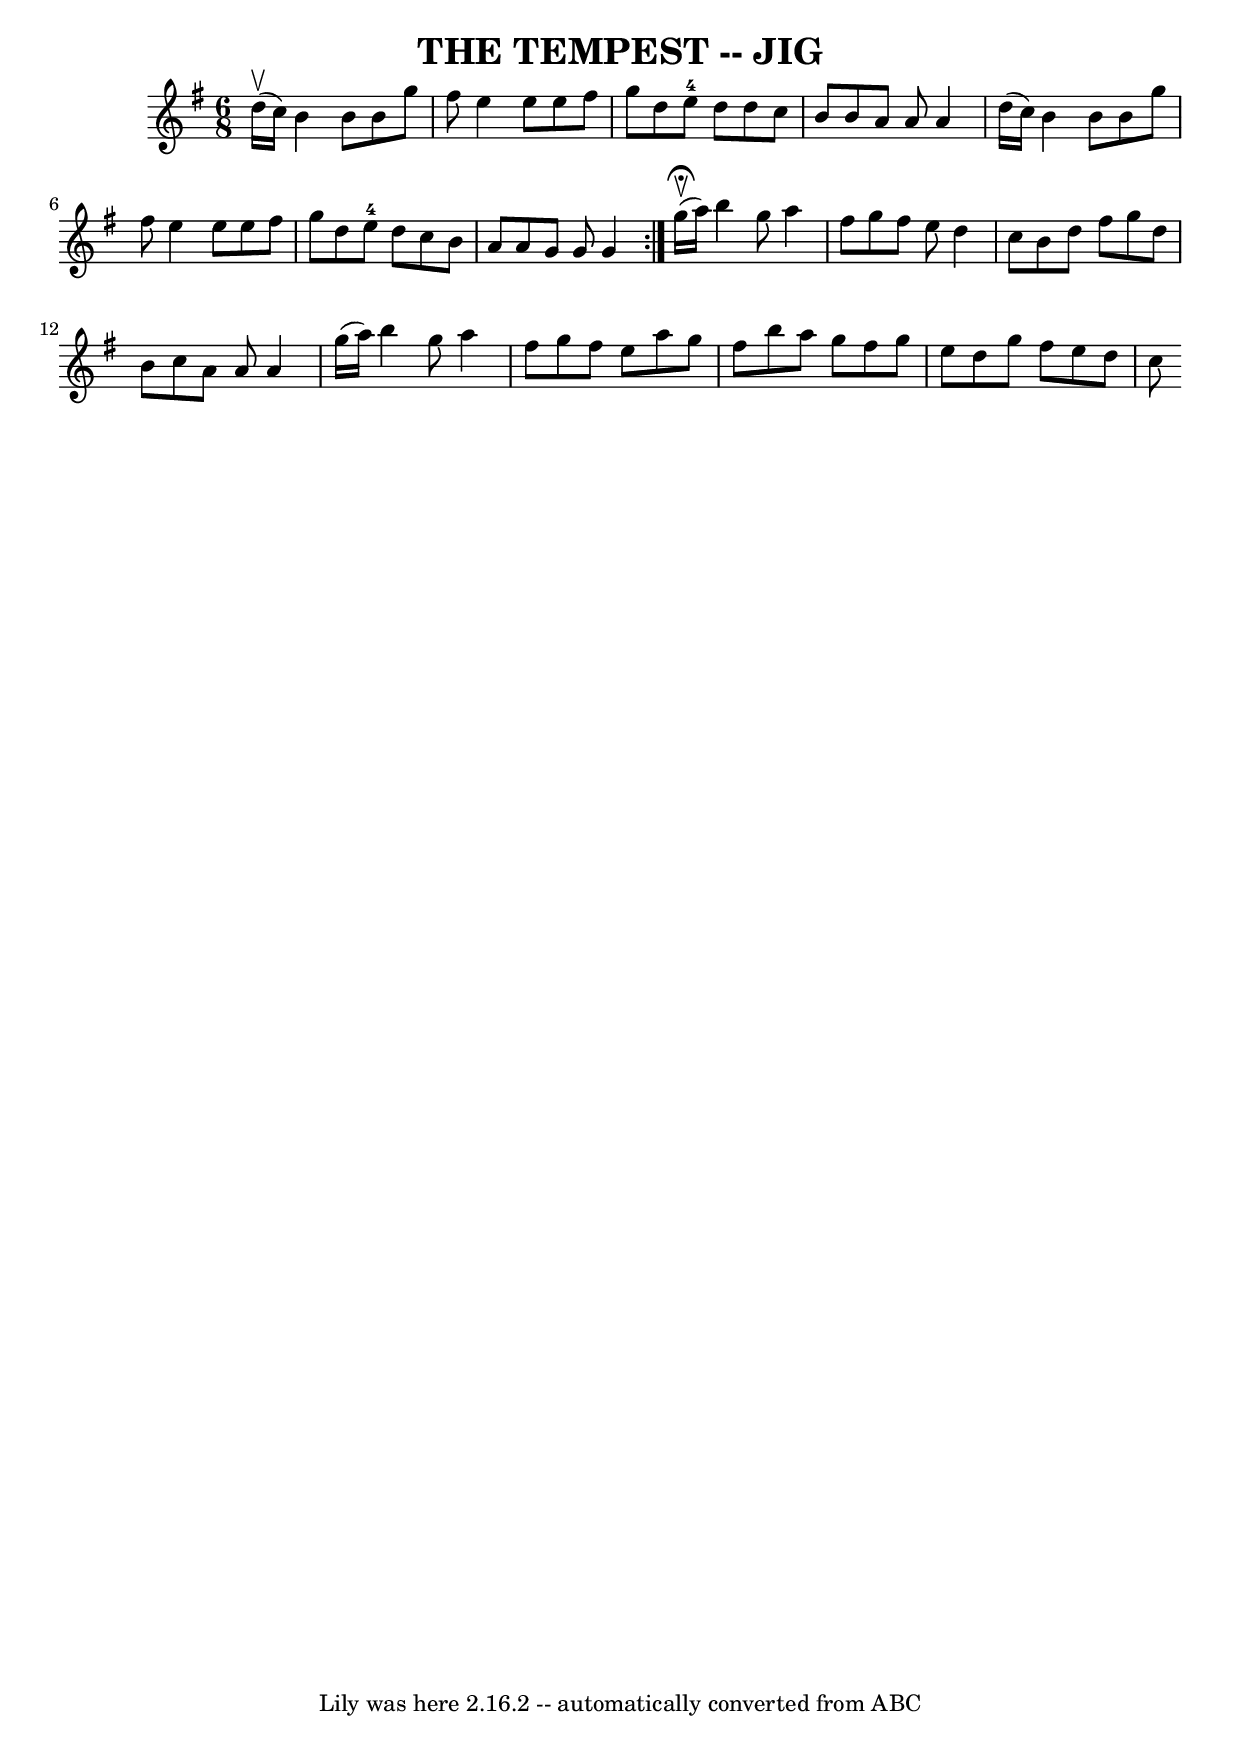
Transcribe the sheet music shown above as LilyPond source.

\version "2.16.2"
\include "Mammoth.ily"
\header {
  %% book = "Ryan's Mammoth Collection of Fiddle Tunes"
  crossRefNumber = "1"
  footnotes = "\\\\TEMPEST. [Form in two lines, of couples facing]. First two couples down the\\\\centre, abreast,  turn  half  round  [ladies  remaining at:  the right of\\\\partners], and back. Balance to the sides, [each couple], four hands round.\\\\Right and left."
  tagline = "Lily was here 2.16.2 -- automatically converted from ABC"
  title = "THE TEMPEST -- JIG"

}
voicedefault =  {



  \repeat volta 2 {

    \time 6/8 
    \key g \major
    d''16 (^\upbow c''16) b'4 b'8 b'8         g''8 fis''8     |
    e''4 e''8 e''8 fis''8 g''8    |
         d''8 e''8-4 d''8 d''8 c''8 b'8     |
    b'8 a'8         a'8 a'4 d''16 (c''16)    |
    b'4 b'8 b'8 g''8         fis''8     |
    e''4 e''8 e''8 fis''8 g''8    |
    d''8       e''8-4 d''8 c''8 b'8 a'8     |
    a'8 g'8 g'8 g'4 
       } g''16^\fermata(^\upbow a''16)    |
  b''4 g''8       a''4 fis''8     |
  g''8 fis''8 e''8 d''4 c''8    |
     b'8 d''8 fis''8 g''8 d''8 b'8     |
  c''8 a'8 a'8    a'4 g''16 (a''16)    |
  b''4 g''8 a''4 fis''8     |
  g''8 fis''8 e''8 a''8 g''8 fis''8    |
  b''8     a''8 g''8 fis''8 g''8 e''8     |
  d''8 g''8 fis''8   
  e''8 d''8 c''8    

}

\score{
  <<

    \context Staff="default"
    {
      \voicedefault 
      
    }

  >>
  \layout {
    
  }
  \midi {
  }

}
